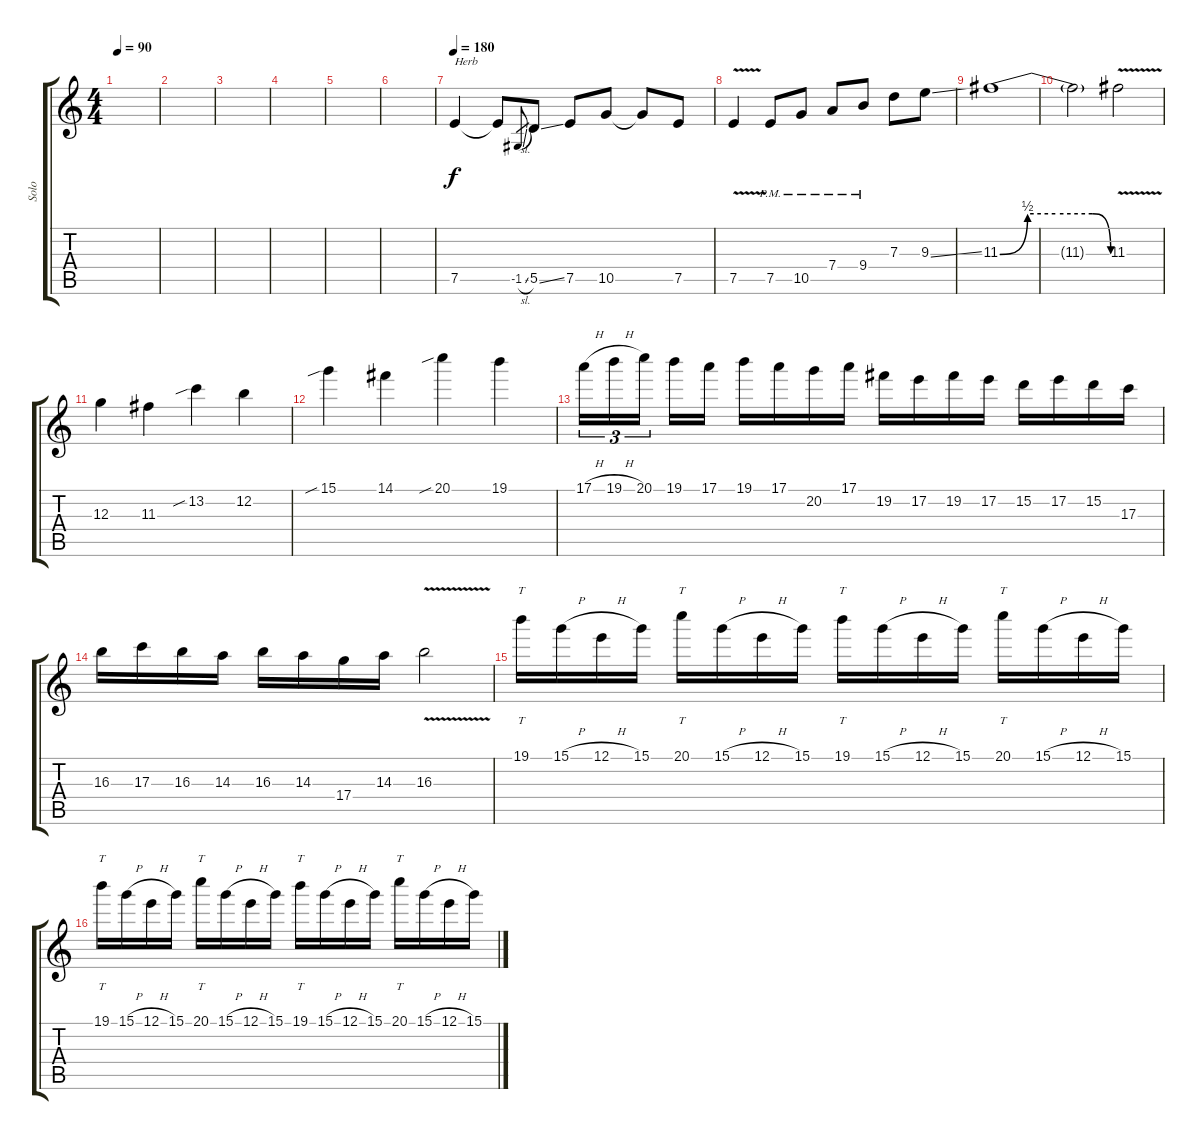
\track ("Solo" "Solo") {instrument overdrivenguitar}
\staff {score tabs}
\tuning (E4 B3 G3 D3 A2 E2) {hide}
\ts (4 4)
\tempo 90
\clef g2
\ks c
|
|
|
|
|
|
\tempo 180
7.5.4{txt "Herb"} 7.5{t}.8 -1.5{sl}.8{gr} 5.5{ss}.8 7.5.8 10.5.8 10.5{t}.8 7.5.8 |
7.5{v}.4 7.5{pm}.8 10.5{pm}.8 7.4{pm}.8 9.4{pm}.8 7.3.8 9.3{ss}.8 |
11.3{be (custom 0 0 15 2 30 2 50 2 60 0)}.1 |
11.3{t}.2 11.3{v}.2 |
12.3.4 11.3.4 13.2{sib}.4 12.2.4 |
15.1{sib}.4 14.1.4 20.1{sib}.4 19.1.4 |
17.1{h}.16{tu (3 2)} 19.1{h}.16{tu (3 2)} 20.1.16{tu (3 2)} 19.1.16 17.1.16 19.1.16 17.1.16 20.2.16 17.1.16 19.2.16 17.2.16 19.2.16 17.2.16 15.2.16 17.2.16 15.2.16 17.3.16 |
16.3.16 17.3.16 16.3.16 14.3.16 16.3.16 14.3.16 17.4.16 14.3.16 16.3{v}.2 |
19.1.16{tt} 15.1{h}.16 12.1{h}.16 15.1.16 20.1.16{tt} 15.1{h}.16 12.1{h}.16 15.1.16 19.1.16{tt} 15.1{h}.16 12.1{h}.16 15.1.16 20.1.16{tt} 15.1{h}.16 12.1{h}.16 15.1.16 |
19.1.16{tt} 15.1{h}.16 12.1{h}.16 15.1.16 20.1.16{tt} 15.1{h}.16 12.1{h}.16 15.1.16 19.1.16{tt} 15.1{h}.16 12.1{h}.16 15.1.16 20.1.16{tt} 15.1{h}.16 12.1{h}.16 15.1.16
